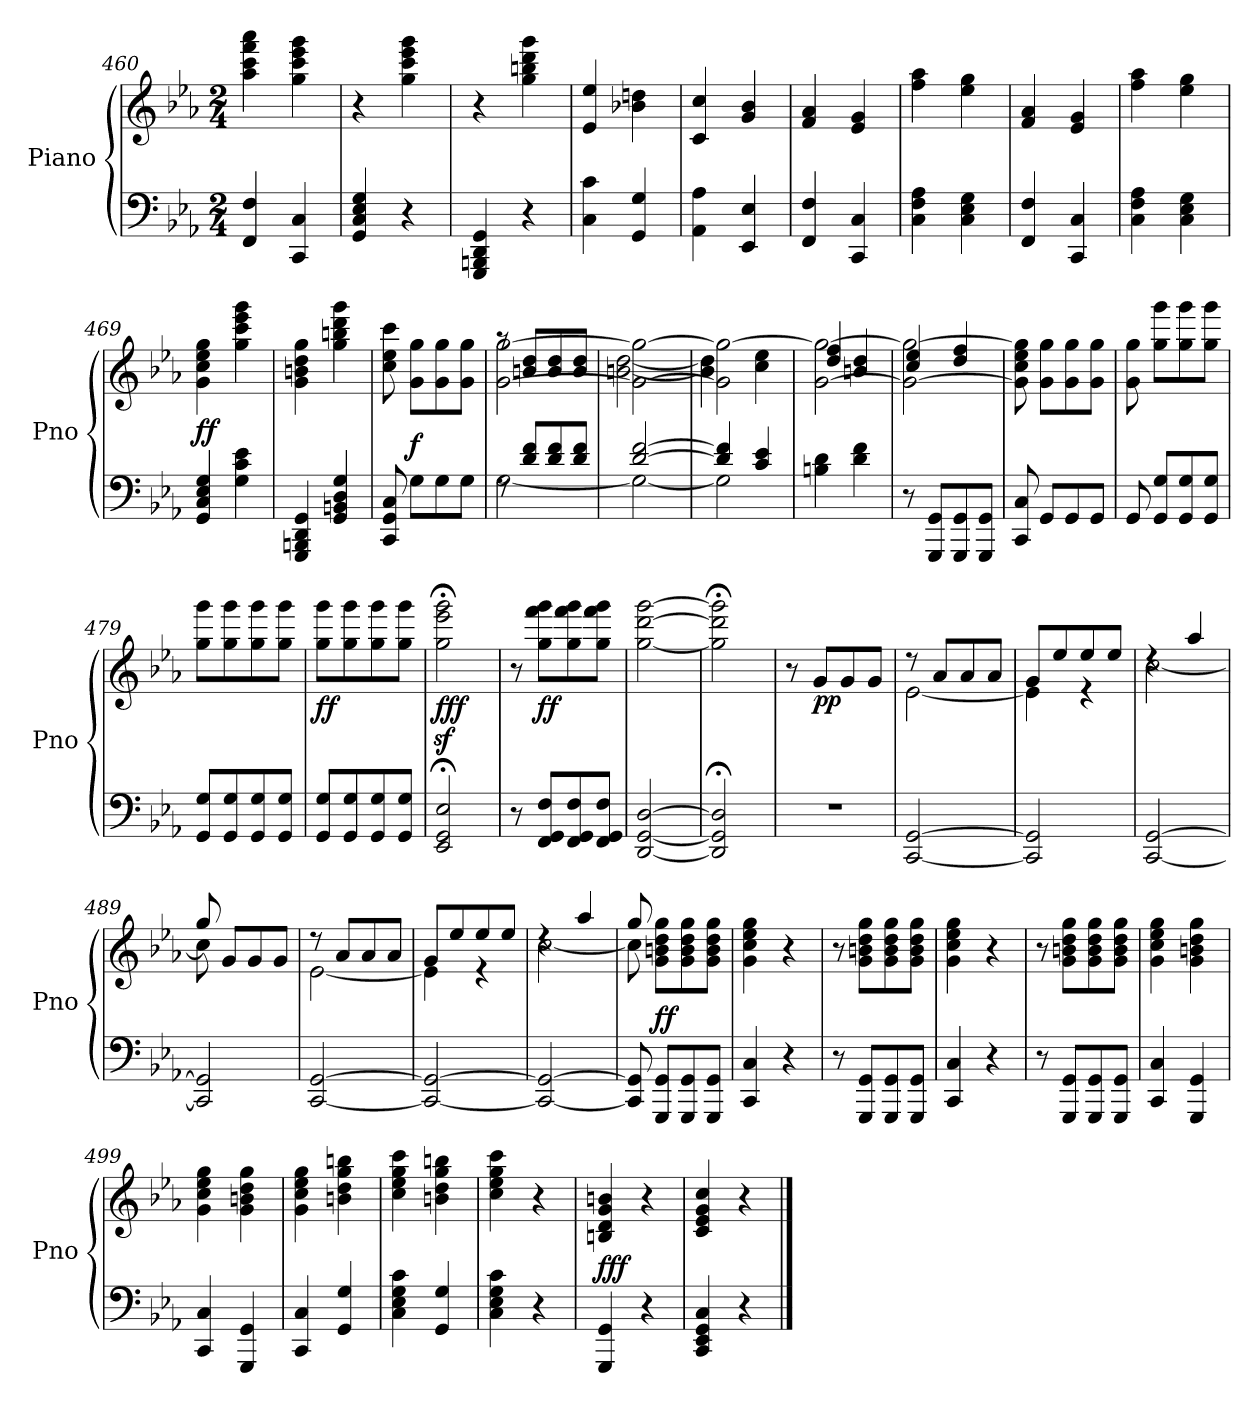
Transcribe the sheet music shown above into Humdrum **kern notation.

**kern	**kern	**dynam
*part1	*part1	*part1
*staff2	*staff1	*staff1/2
*I"Piano	*	*
*I'Pno	*	*
*clefF4	*clefG2	*
*k[b-e-a-]	*k[b-e-a-]	*
*M2/4	*M2/4	*
=460	=460	=460
4FF/ 4F/	4aa-\ 4ccc\ 4fff\ 4aaa-\	.
4CC/ 4C/	4gg\ 4ccc\ 4eee-\ 4ggg\	.
=461	=461	=461
4GG/ 4C/ 4E-/ 4G/	4r	.
4r	4gg\ 4ccc\ 4eee-\ 4ggg\	.
=462	=462	=462
4GGG/ 4BBBn/ 4DD/ 4GG/	4r	.
4r	4gg\ 4bbn\ 4ddd\ 4ggg\	.
=463	=463	=463
4C\ 4c\	4e-/ 4ee-/	.
4GG/ 4G/	4b-X\ 4ddn\	.
=464	=464	=464
4AA-\ 4A-\	4c/ 4cc/	.
4EE-/ 4E-/	4g/ 4b-/	.
!!LO:LB:g=z
=465	=465	=465
4FF/ 4F/	4f/ 4a-/	.
4CC/ 4C/	4e-/ 4g/	.
=466	=466	=466
4C\ 4F\ 4A-\	4ff\ 4aa-\	.
4C\ 4E-\ 4G\	4ee-\ 4gg\	.
=467	=467	=467
4FF/ 4F/	4f/ 4a-/	.
4CC/ 4C/	4e-/ 4g/	.
=468	=468	=468
4C\ 4F\ 4A-\	4ff\ 4aa-\	.
4C\ 4E-\ 4G\	4ee-\ 4gg\	.
=469	=469	=469
!	!	!LO:DY:a=2
4GG/ 4C/ 4E-/ 4G/	4g\ 4cc\ 4ee-\ 4gg\	ff
4G\ 4c\ 4e-\	4gg\ 4ccc\ 4eee-\ 4ggg\	.
=470	=470	=470
4GGG/ 4BBBn/ 4DD/ 4GG/	4g\ 4bn\ 4dd\ 4gg\	.
4GG/ 4BBn/ 4D/ 4G/	4gg\ 4bbn\ 4ddd\ 4ggg\	.
=471	=471	=471
8CC/ 8GG/ 8C/	8cc\ 8ee-\ 8ccc\	.
!	!	!LO:DY:a=2
8G\L	8g\ 8gg\L	f
8G\	8g\ 8gg\	.
8G\J	8g\ 8gg\J	.
=472	=472	=472
*^	*^	*
8rF	[2G\	[2g\ [2gg\	8raa	.
8d/ 8f/L	.	.	8bn/ 8dd/L	.
8d/ 8f/	.	.	8b/ 8dd/	.
8d/ 8f/J	.	.	8b/ 8dd/J	.
=473	=473	=473	=473	=473
[2d/ [2f/	2G\_	2g\_ 2gg\_	[2bn\ [2dd\	.
=474	=474	=474	=474	=474
4d/] 4f/]	2G\]	2g\] 2gg\_	4b\] 4dd\]	.
4c/ 4e-/	.	.	4cc\ 4ee-\	.
*v	*v	*	*	*
!!LO:LB:g=z	!!
=475	=475	=475	=475
4Bn\ 4d\	[2g\ 2gg\_	4dd/ 4ff/	.
4d\ 4f\	.	4bn/ 4dd/	.
=476	=476	=476	=476
8r	2g\_ 2gg\_	4cc/ 4ee-/	.
8GGG/ 8GG/L	.	.	.
8GGG/ 8GG/	.	4dd/ 4ff/	.
8GGG/ 8GG/J	.	.	.
*	*v	*v	*
=477	=477	=477
8CC/ 8C/	8g\] 8cc\ 8ee-\ 8gg\]	.
8GG/L	8g\ 8gg\L	.
8GG/	8g\ 8gg\	.
8GG/J	8g\ 8gg\J	.
=478	=478	=478
8GG/	8g\ 8gg\	.
8GG/ 8G/L	8gg\ 8ggg\L	.
8GG/ 8G/	8gg\ 8ggg\	.
8GG/ 8G/J	8gg\ 8ggg\J	.
=479	=479	=479
8GG/ 8G/L	8gg\ 8ggg\L	.
8GG/ 8G/	8gg\ 8ggg\	.
8GG/ 8G/	8gg\ 8ggg\	.
8GG/ 8G/J	8gg\ 8ggg\J	.
=480	=480	=480
!	!	!LO:DY:b
8GG/ 8G/L	8gg\ 8ggg\L	ff
8GG/ 8G/	8gg\ 8ggg\	.
8GG/ 8G/	8gg\ 8ggg\	.
8GG/ 8G/J	8gg\ 8ggg\J	.
=481	=481	=481
*	*MM60	*
!	!	!LO:DY:b
2EE-/;< 2GG/;< 2E-/;<	2gg\z<;< 2eee-\z<;< 2ggg\z<;<	fff
=482	=482	=482
8r	8r	.
*	*MM164	*
!	!	!LO:DY:b
8FF/ 8GG/ 8F/L	8gg\ 8fff\ 8ggg\L	ff
8FF/ 8GG/ 8F/	8gg\ 8fff\ 8ggg\	.
8FF/ 8GG/ 8F/J	8gg\ 8fff\ 8ggg\J	.
=483	=483	=483
[2DD/ [2GG/ [2D/	[2gg\ [2ddd\ [2ggg\	.
=484	=484	=484
*	*MM60	*
2DD/];< 2GG/];< 2D/];<	2gg\];< 2ddd\];< 2ggg\];<	.
!!LO:LB:g=z
=485	=485	=485
2r	8r	.
*	*MM164	*
!	!	!LO:DY:b
.	8g/L	pp
.	8g/	.
.	8g/J	.
=486	=486	=486
*	*^	*
[2CC/ [2GG/	8r	[2e-\	.
.	8a-/L	.	.
.	8a-/	.	.
.	8a-/J	.	.
=487	=487	=487	=487
2CC/] 2GG/]	8g/L	4e-\]	.
.	8ee-/	.	.
.	8ee-/	4r	.
.	8ee-/J	.	.
=488	=488	=488	=488
[2CC/ [2GG/	4rdd	[2cc\	.
.	4aa-/	.	.
=489	=489	=489	=489
2CC/] 2GG/]	8gg/	8cc\]	.
.	8g/L	4.ryy	.
.	8g/	.	.
.	8g/J	.	.
=490	=490	=490	=490
[2CC/ [2GG/	8r	[2e-\	.
.	8a-/L	.	.
.	8a-/	.	.
.	8a-/J	.	.
=491	=491	=491	=491
2CC/_ 2GG/_	8g/L	4e-\]	.
.	8ee-/	.	.
.	8ee-/	4r	.
.	8ee-/J	.	.
=492	=492	=492	=492
2CC/_ 2GG/_	4rdd	[2cc\	.
.	4aa-/	.	.
=493	=493	=493	=493
8CC/] 8GG/]	8gg/	8cc\]	.
!	!	!	!LO:DY:a=2
8GGG/ 8GG/L	8g\ 8bn\ 8dd\ 8gg\L	4.ryy	ff
8GGG/ 8GG/	8g\ 8b\ 8dd\ 8gg\	.	.
8GGG/ 8GG/J	8g\ 8b\ 8dd\ 8gg\J	.	.
*	*v	*v	*
=494	=494	=494
4CC/ 4C/	4g\ 4cc\ 4ee-\ 4gg\	.
4r	4r	.
!!LO:LB:g=z
=495	=495	=495
8r	8r	.
8GGG/ 8GG/L	8g\ 8bn\ 8dd\ 8gg\L	.
8GGG/ 8GG/	8g\ 8b\ 8dd\ 8gg\	.
8GGG/ 8GG/J	8g\ 8b\ 8dd\ 8gg\J	.
=496	=496	=496
4CC/ 4C/	4g\ 4cc\ 4ee-\ 4gg\	.
4r	4r	.
=497	=497	=497
8r	8r	.
8GGG/ 8GG/L	8g\ 8bn\ 8dd\ 8gg\L	.
8GGG/ 8GG/	8g\ 8b\ 8dd\ 8gg\	.
8GGG/ 8GG/J	8g\ 8b\ 8dd\ 8gg\J	.
=498	=498	=498
4CC/ 4C/	4g\ 4cc\ 4ee-\ 4gg\	.
4GGG/ 4GG/	4g\ 4bn\ 4dd\ 4gg\	.
=499	=499	=499
4CC/ 4C/	4g\ 4cc\ 4ee-\ 4gg\	.
4GGG/ 4GG/	4g\ 4bn\ 4dd\ 4gg\	.
=500	=500	=500
4CC/ 4C/	4g\ 4cc\ 4ee-\ 4gg\	.
4GG/ 4G/	4bn\ 4dd\ 4gg\ 4bbn\	.
=501	=501	=501
4C\ 4E-\ 4G\ 4c\	4cc\ 4ee-\ 4gg\ 4ccc\	.
4GG/ 4G/	4bn\ 4dd\ 4gg\ 4bbn\	.
=502	=502	=502
4C\ 4E-\ 4G\ 4c\	4cc\ 4ee-\ 4gg\ 4ccc\	.
4r	4r	.
=503	=503	=503
!	!	!LO:DY:a=2
4GGG/ 4GG/	4Bn/ 4d/ 4g/ 4bn/	fff
4r	4r	.
=504	=504	=504
4CC/ 4EE-/ 4GG/ 4C/	4c/ 4e-/ 4g/ 4cc/	.
4r	4r	.
==	==	==
*-	*-	*-
